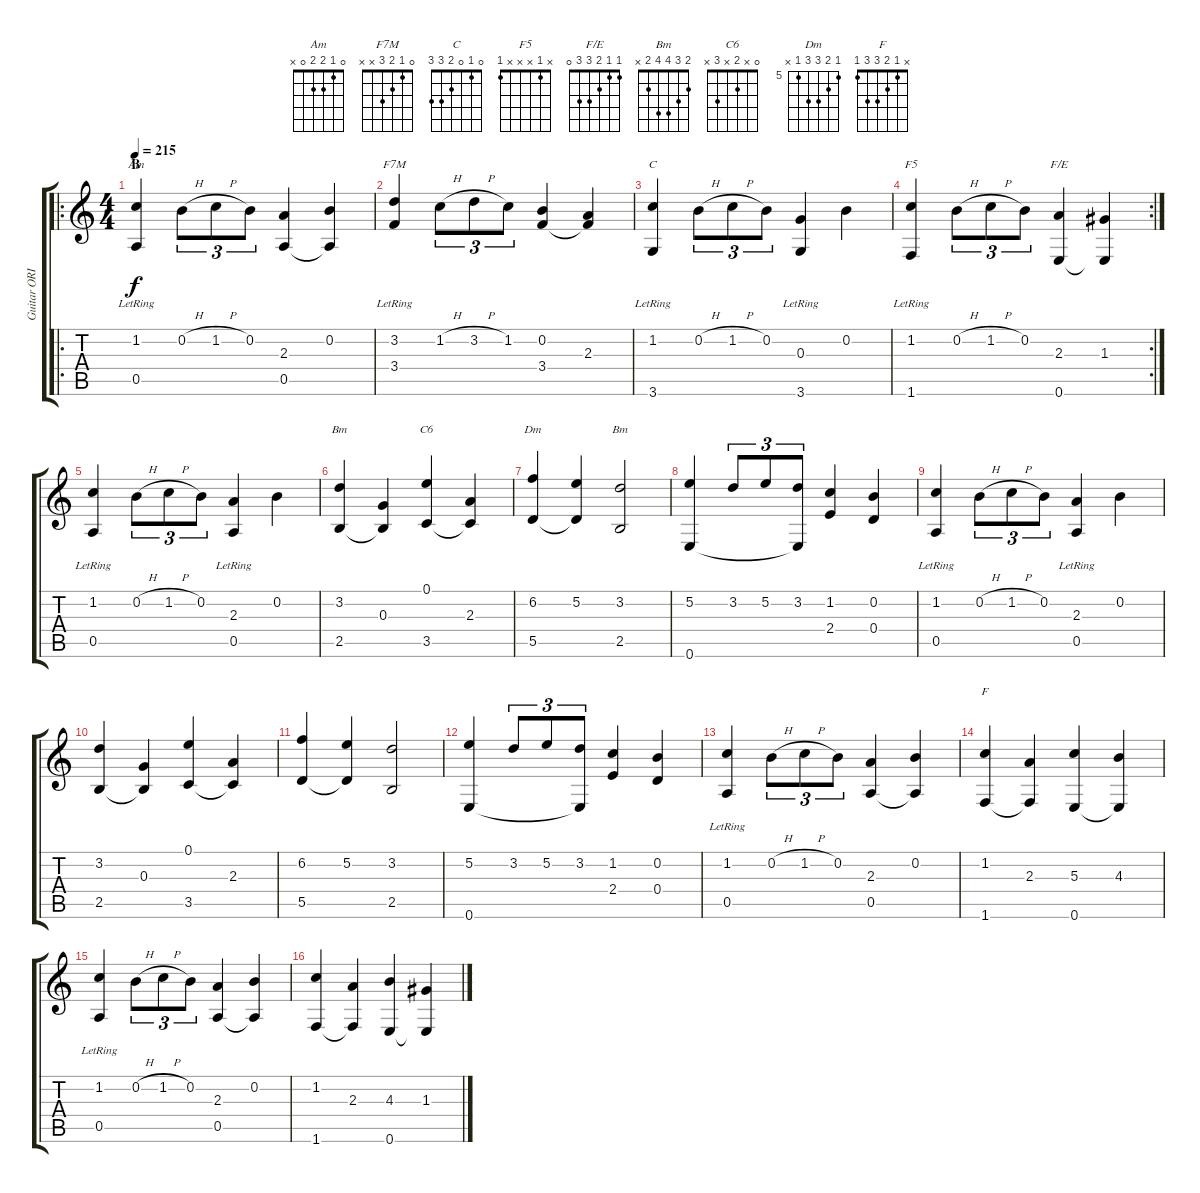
\track ("Guitar ORIGINAL" "Guitar ORI") {instrument acousticguitarnylon}
\staff {score tabs}
\tuning (E4 B3 G3 D3 A2 E2) {hide}
\chord ("Am" 0 1 2 2 0 x)
\chord ("F7M" 0 1 2 3 x x)
\chord ("C" 0 1 0 2 3 3)
\chord ("F5" x 1 x x x 1)
\chord ("F/E" 1 1 2 3 3 0)
\chord ("Bm" x 3 x x 2 x)
\chord ("C6" 0 x 2 x 3 x)
\chord ("Dm" 5 6 7 7 5 x) {firstfret 5}
\chord ("Bm" 2 3 4 4 2 x)
\chord ("F" x 1 2 3 3 1)
\ro
\ts (4 4)
\section ("" "B")
\tempo 215
\clef g2
\ks c
(1.2 0.5{lr}).4{ch "Am" dy f} 0.2{h}.8{tu (3 2)} 1.2{h}.8{tu (3 2)} 0.2.8{tu (3 2)} (2.3 0.5).4 (0.2 0.5{t}).4 |
(3.2 3.4{lr}).4{ch "F7M"} 1.2{h}.8{tu (3 2)} 3.2{h}.8{tu (3 2)} 1.2.8{tu (3 2)} (0.2 3.4).4 (2.3 3.4{t}).4 |
(1.2 3.6{lr}).4{ch "C"} 0.2{h}.8{tu (3 2)} 1.2{h}.8{tu (3 2)} 0.2.8{tu (3 2)} (0.3 3.6{lr}).4 0.2.4 |
\rc 2
(1.2 1.6{lr}).4{ch "F5"} 0.2{h}.8{tu (3 2)} 1.2{h}.8{tu (3 2)} 0.2.8{tu (3 2)} (2.3 0.6).4{ch "F/E"} (1.3 0.6{t}).4 |
(1.2 0.5{lr}).4 0.2{h}.8{tu (3 2)} 1.2{h}.8{tu (3 2)} 0.2.8{tu (3 2)} (2.3 0.5{lr}).4 0.2.4 |
(3.2 2.5).4{ch "Bm"} (0.3 2.5{t}).4 (0.1 3.5).4{ch "C6"} (2.3 3.5{t}).4 |
(6.2 5.5).4{ch "Dm"} (5.2 5.5{t}).4 (3.2 2.5).2{ch "Bm"} |
(5.2 0.6).4 3.2.8{tu (3 2)} 5.2.8{tu (3 2)} (3.2 0.6{t}).8{tu (3 2)} (1.2 2.4).4 (0.2 0.4).4 |
(1.2 0.5{lr}).4 0.2{h}.8{tu (3 2)} 1.2{h}.8{tu (3 2)} 0.2.8{tu (3 2)} (2.3 0.5{lr}).4 0.2.4 |
(3.2 2.5).4 (0.3 2.5{t}).4 (0.1 3.5).4 (2.3 3.5{t}).4 |
(6.2 5.5).4 (5.2 5.5{t}).4 (3.2 2.5).2 |
(5.2 0.6).4 3.2.8{tu (3 2)} 5.2.8{tu (3 2)} (3.2 0.6{t}).8{tu (3 2)} (1.2 2.4).4 (0.2 0.4).4 |
(1.2 0.5{lr}).4 0.2{h}.8{tu (3 2)} 1.2{h}.8{tu (3 2)} 0.2.8{tu (3 2)} (2.3 0.5).4 (0.2 0.5{t}).4 |
(1.2 1.6).4{ch "F"} (2.3 1.6{t}).4 (5.3 0.6).4 (4.3 0.6{t}).4 |
(1.2 0.5{lr}).4 0.2{h}.8{tu (3 2)} 1.2{h}.8{tu (3 2)} 0.2.8{tu (3 2)} (2.3 0.5).4 (0.2 0.5{t}).4 |
(1.2 1.6).4 (2.3 1.6{t}).4 (4.3 0.6).4 (1.3 0.6{t}).4
